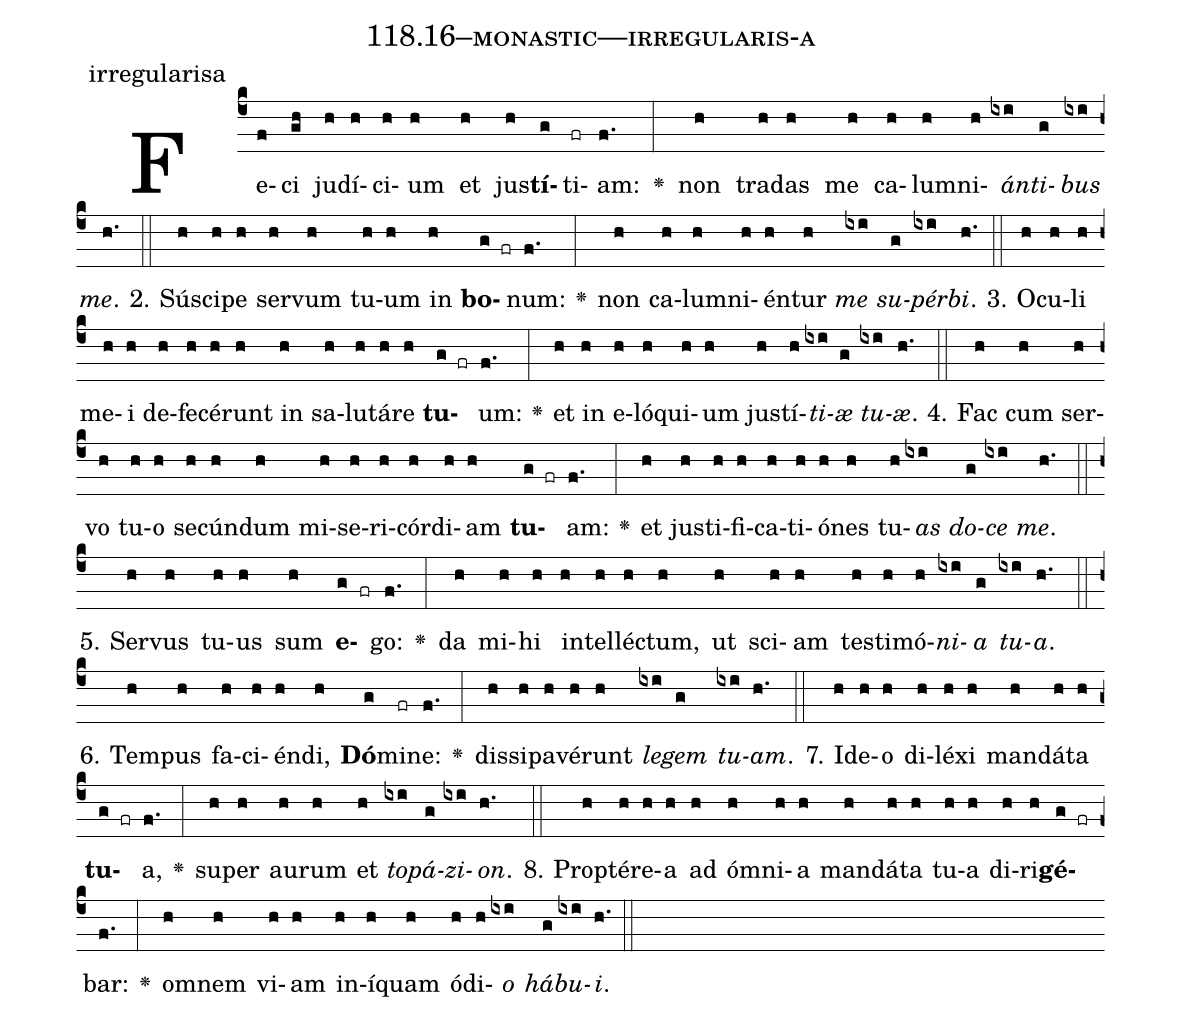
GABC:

name: 118.16--monastic---irregularis-a;
annotation: irregularisa;
%%
(c4)Fe(f)ci(gh) ju(h)dí(h)ci(h)um(h) et(h) jus(h)<b>tí</b>(g)ti(fr)am:(f.) <v>\greheightstar</v>(:) non(h) tra(h)das(h) me(h) ca(h)lum(h)ni(h)<i>án</i>(ixi)<i>ti</i>(g)<i>bus</i>(ixi) <i>me</i>.(h.) (::)
2. Sú(h)sci(h)pe(h) ser(h)vum(h) tu(h)um(h) in(h) <b>bo</b>(g fr)num:(f.) <v>\greheightstar</v>(:) non(h) ca(h)lum(h)ni(h)én(h)tur(h) <i>me</i>(ixi) <i>su</i>(g)<i>pér</i>(ixi)<i>bi</i>.(h.) (::)
3. O(h)cu(h)li(h) me(h)i(h) de(h)fe(h)cé(h)runt(h) in(h) sa(h)lu(h)tá(h)re(h) <b>tu</b>(g fr)um:(f.) <v>\greheightstar</v>(:) et(h) in(h) e(h)ló(h)qui(h)um(h) jus(h)tí(h)<i>ti</i>(ixi)<i>æ</i>(g) <i>tu</i>(ixi)<i>æ</i>.(h.) (::)
4. Fac(h) cum(h) ser(h)vo(h) tu(h)o(h) se(h)cún(h)dum(h) mi(h)se(h)ri(h)cór(h)di(h)am(h) <b>tu</b>(g fr)am:(f.) <v>\greheightstar</v>(:) et(h) jus(h)ti(h)fi(h)ca(h)ti(h)ó(h)nes(h) tu(h)<i>as</i>(ixi) <i>do</i>(g)<i>ce</i>(ixi) <i>me</i>.(h.) (::)
5. Ser(h)vus(h) tu(h)us(h) sum(h) <b>e</b>(g fr)go:(f.) <v>\greheightstar</v>(:) da(h) mi(h)hi(h) in(h)tel(h)léc(h)tum,(h) ut(h) sci(h)am(h) tes(h)ti(h)mó(h)<i>ni</i>(ixi)<i>a</i>(g) <i>tu</i>(ixi)<i>a</i>.(h.) (::)
6. Tem(h)pus(h) fa(h)ci(h)én(h)di,(h) <b>Dó</b>(g)mi(fr)ne:(f.) <v>\greheightstar</v>(:) dis(h)si(h)pa(h)vé(h)runt(h) <i>le</i>(ixi)<i>gem</i>(g) <i>tu</i>(ixi)<i>am</i>.(h.) (::)
7. Id(h)e(h)o(h) di(h)lé(h)xi(h) man(h)dá(h)ta(h) <b>tu</b>(g fr)a,(f.) <v>\greheightstar</v>(:) su(h)per(h) au(h)rum(h) et(h) <i>to</i>(ixi)<i>pá</i>(g)<i>zi</i>(ixi)<i>on</i>.(h.) (::)
8. Prop(h)tér(h)e(h)a(h) ad(h) óm(h)ni(h)a(h) man(h)dá(h)ta(h) tu(h)a(h) di(h)ri(h)<b>gé</b>(g fr)bar:(f.) <v>\greheightstar</v>(:) om(h)nem(h) vi(h)am(h) in(h)í(h)quam(h) ó(h)di(h)<i>o</i>(ixi) <i>há</i>(g)<i>bu</i>(ixi)<i>i</i>.(h.) (::)
